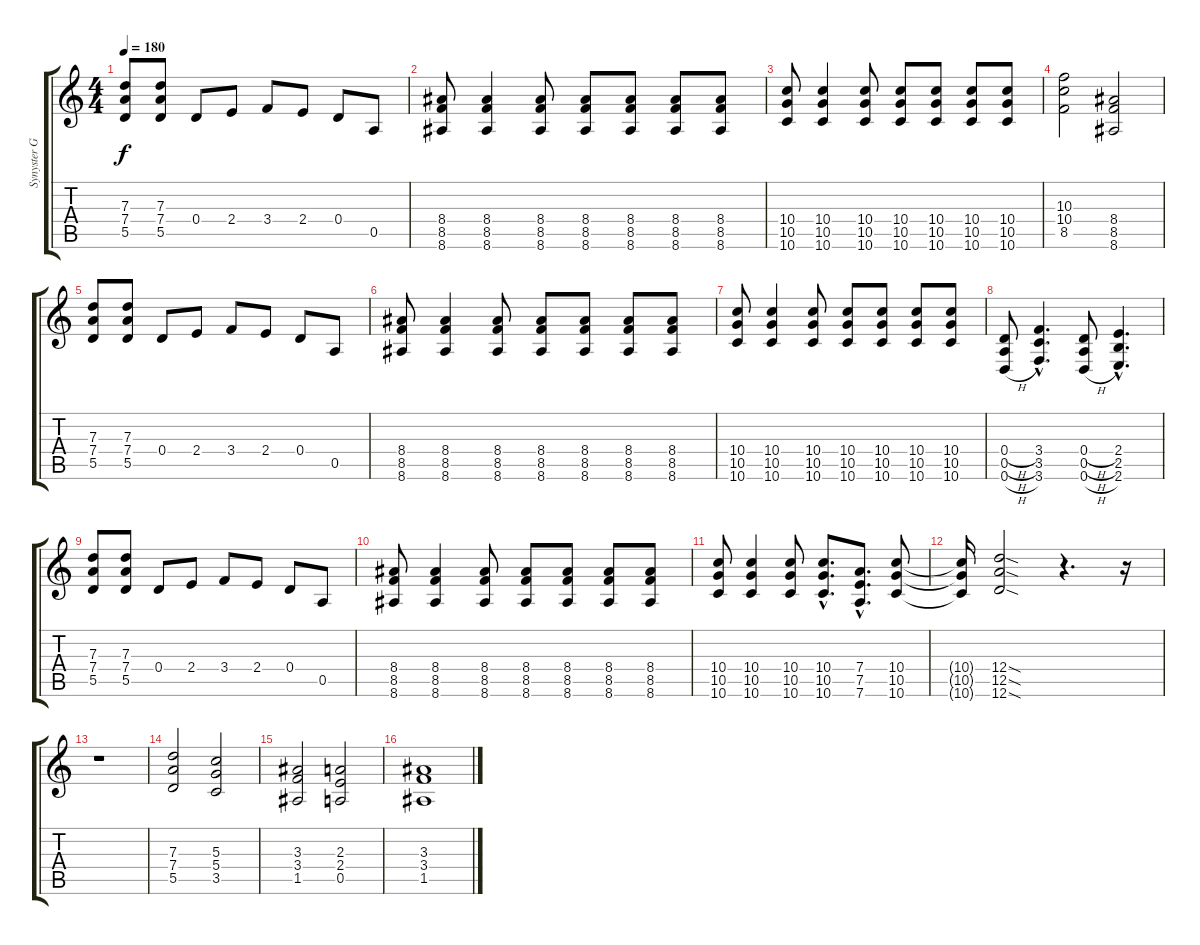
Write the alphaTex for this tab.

\track ("Synyster Gates" "Synyster G") {instrument distortionguitar}
\staff {score tabs}
\tuning (E4 B3 G3 D3 A2 D2) {hide}
\ts (4 4)
\tempo 180
\clef g2
\ks c
(7.3 7.4 5.5).8{dy f} (7.3 7.4 5.5).8 0.4.8 2.4.8 3.4.8 2.4.8 0.4.8 0.5.8 |
(8.4 8.5 8.6).8 (8.4 8.5 8.6).4 (8.4 8.5 8.6).8 (8.4 8.5 8.6).8 (8.4 8.5 8.6).8 (8.4 8.5 8.6).8 (8.4 8.5 8.6).8 |
(10.4 10.5 10.6).8 (10.4 10.5 10.6).4 (10.4 10.5 10.6).8 (10.4 10.5 10.6).8 (10.4 10.5 10.6).8 (10.4 10.5 10.6).8 (10.4 10.5 10.6).8 |
(10.3 10.4 8.5).2 (8.4 8.5 8.6).2 |
(7.3 7.4 5.5).8 (7.3 7.4 5.5).8 0.4.8 2.4.8 3.4.8 2.4.8 0.4.8 0.5.8 |
(8.4 8.5 8.6).8 (8.4 8.5 8.6).4 (8.4 8.5 8.6).8 (8.4 8.5 8.6).8 (8.4 8.5 8.6).8 (8.4 8.5 8.6).8 (8.4 8.5 8.6).8 |
(10.4 10.5 10.6).8 (10.4 10.5 10.6).4 (10.4 10.5 10.6).8 (10.4 10.5 10.6).8 (10.4 10.5 10.6).8 (10.4 10.5 10.6).8 (10.4 10.5 10.6).8 |
(0.4{h} 0.5{h} 0.6{h}).8 (3.4{hac} 3.5{hac} 3.6{hac}).4{d} (0.4{h} 0.5{h} 0.6{h}).8 (2.4{hac} 2.5{hac} 2.6{hac}).4{d} |
(7.3 7.4 5.5).8 (7.3 7.4 5.5).8 0.4.8 2.4.8 3.4.8 2.4.8 0.4.8 0.5.8 |
(8.4 8.5 8.6).8 (8.4 8.5 8.6).4 (8.4 8.5 8.6).8 (8.4 8.5 8.6).8 (8.4 8.5 8.6).8 (8.4 8.5 8.6).8 (8.4 8.5 8.6).8 |
(10.4 10.5 10.6).8 (10.4 10.5 10.6).4 (10.4 10.5 10.6).8 (10.4{hac} 10.5{hac} 10.6{hac}).8{d} (7.4{hac} 7.5{hac} 7.6{hac}).8{d} (10.4 10.5 10.6).8 |
(10.4{t} 10.5{t} 10.6{t}).16 (12.4{sod} 12.5{sod} 12.6{sod}).2 r.4{d} r.16 |
r.1 |
(7.3 7.4 5.5).2 (5.3 5.4 3.5).2 |
(3.3 3.4 1.5).2 (2.3 2.4 0.5).2 |
(3.3 3.4 1.5).1
